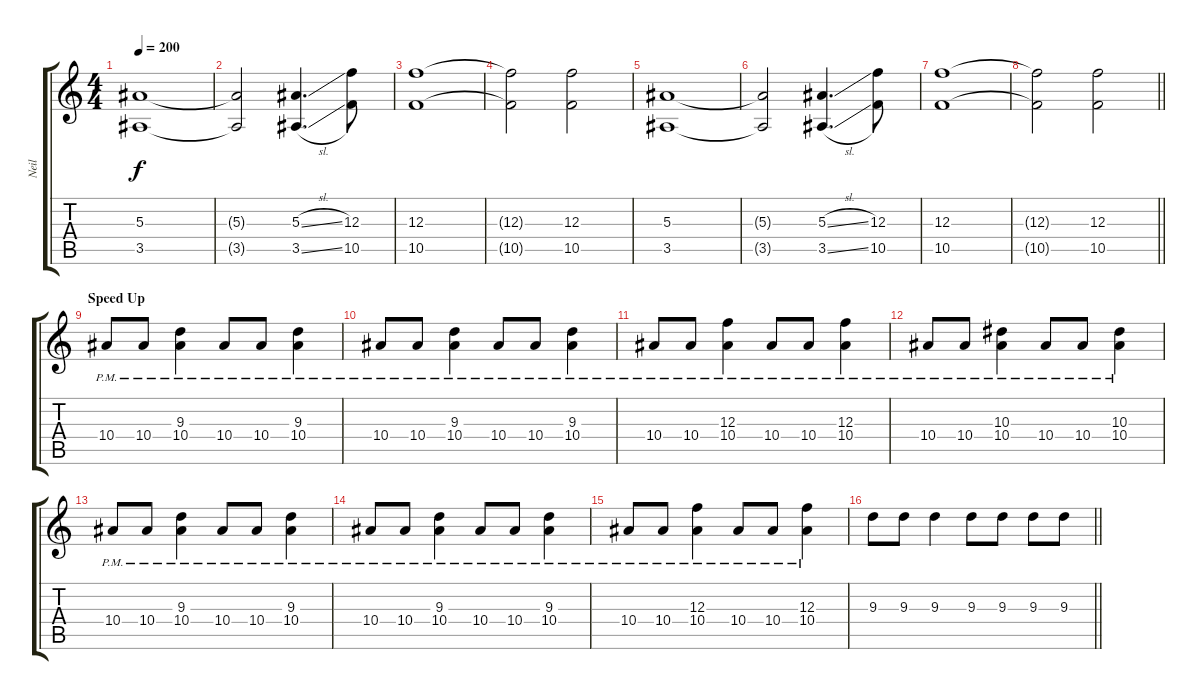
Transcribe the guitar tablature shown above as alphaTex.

\track ("Neil" "Neil") {instrument distortionguitar}
\staff {score tabs}
\tuning (D4 A3 F3 C3 G2 C2) {hide}
\ts (4 4)
\tempo 200
\clef g2
\ks c
(5.3 3.5).1{dy f} |
(5.3{t} 3.5{t}).2 (5.3{sl} 3.5{sl}).4{d} (12.3 10.5).8 |
(12.3 10.5).1 |
(12.3{t} 10.5{t}).2 (12.3 10.5).2 |
(5.3 3.5).1 |
(5.3{t} 3.5{t}).2 (5.3{sl} 3.5{sl}).4{d} (12.3 10.5).8 |
(12.3 10.5).1 |
\barLineRight lightlight
(12.3{t} 10.5{t}).2 (12.3 10.5).2 |
\section ("" "Speed Up")
10.4{pm}.8 10.4{pm}.8 (9.3 10.4{pm}).4 10.4{pm}.8 10.4{pm}.8 (9.3 10.4{pm}).4 |
10.4{pm}.8 10.4{pm}.8 (9.3 10.4{pm}).4 10.4{pm}.8 10.4{pm}.8 (9.3 10.4{pm}).4 |
10.4{pm}.8 10.4{pm}.8 (12.3 10.4{pm}).4 10.4{pm}.8 10.4{pm}.8 (12.3 10.4{pm}).4 |
10.4{pm}.8 10.4{pm}.8 (10.3 10.4{pm}).4 10.4{pm}.8 10.4{pm}.8 (10.3 10.4{pm}).4 |
10.4{pm}.8 10.4{pm}.8 (9.3 10.4{pm}).4 10.4{pm}.8 10.4{pm}.8 (9.3 10.4{pm}).4 |
10.4{pm}.8 10.4{pm}.8 (9.3 10.4{pm}).4 10.4{pm}.8 10.4{pm}.8 (9.3 10.4{pm}).4 |
10.4{pm}.8 10.4{pm}.8 (12.3 10.4{pm}).4 10.4{pm}.8 10.4{pm}.8 (12.3 10.4{pm}).4 |
\barLineRight lightlight
9.3.8 9.3.8 9.3.4 9.3.8 9.3.8 9.3.8 9.3.8
